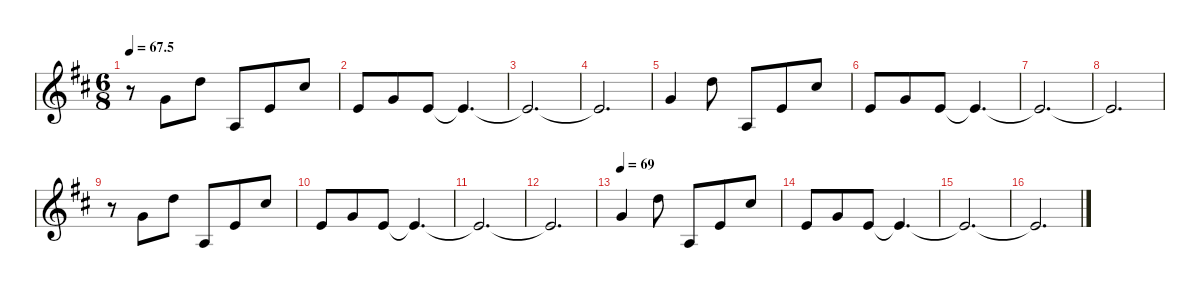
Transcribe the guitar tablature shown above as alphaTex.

\defaultSystemsLayout 4
\hideDynamics
\bracketExtendMode nobrackets
\singleTrackTrackNamePolicy hidden
\multiTrackTrackNamePolicy hidden
\firstSystemTrackNameMode fullname
\firstSystemTrackNameOrientation horizontal
\otherSystemsTrackNameOrientation horizontal
\track ("Violin" "vln.") {defaultSystemsLayout 8 instrument violin}
\staff {score}
\tuning (E5 A4 D4 G3)
\ts (6 8)
\tempo
67.5
\accidentals auto
\clef g2
\ottava regular
\simile none
\ks bminor
r.8{dy ff beam Down} 5.3{acc forcenatural}.8{beam Down} 5.2{acc forcenatural}.8{beam Down} 2.4{acc forcenatural}.8{beam Up} 2.3{acc forcenatural}.8{beam Up} 4.2{acc #}.8{beam Up} |
2.3{acc forcenatural}.8{beam Up} 5.3{acc forcenatural}.8{beam Up} 2.3{acc forcenatural}.8{beam Up} 2.3{t acc forcenatural}.4{d beam Up} |
2.3{t acc forcenatural}.2{d beam Up} |
2.3{t acc forcenatural}.2{d beam Up} |
5.3{acc forcenatural}.4{beam Up} 5.2{acc forcenatural}.8{beam Down} 2.4{acc forcenatural}.8{beam Up} 2.3{acc forcenatural}.8{beam Up} 4.2{acc #}.8{beam Up} |
2.3{acc forcenatural}.8{beam Up} 5.3{acc forcenatural}.8{beam Up} 2.3{acc forcenatural}.8{beam Up} 2.3{t acc forcenatural}.4{d beam Up} |
2.3{t acc forcenatural}.2{d beam Up} |
2.3{t acc forcenatural}.2{d beam Up} |
r.8{beam Down} 5.3{acc forcenatural}.8{beam Down} 5.2{acc forcenatural}.8{beam Down} 2.4{acc forcenatural}.8{beam Up} 2.3{acc forcenatural}.8{beam Up} 4.2{acc #}.8{beam Up} |
2.3{acc forcenatural}.8{beam Up} 5.3{acc forcenatural}.8{beam Up} 2.3{acc forcenatural}.8{beam Up} 2.3{t acc forcenatural}.4{d beam Up} |
2.3{t acc forcenatural}.2{d beam Up} |
2.3{t acc forcenatural}.2{d beam Up} |
\tempo 69
5.3{acc forcenatural}.4{beam Up} 5.2{acc forcenatural}.8{beam Down} 2.4{acc forcenatural}.8{beam Up} 2.3{acc forcenatural}.8{beam Up} 4.2{acc #}.8{beam Up} |
2.3{acc forcenatural}.8{beam Up} 5.3{acc forcenatural}.8{beam Up} 2.3{acc forcenatural}.8{beam Up} 2.3{t acc forcenatural}.4{d beam Up} |
2.3{t acc forcenatural}.2{d beam Up} |
2.3{t acc forcenatural}.2{d beam Up}
